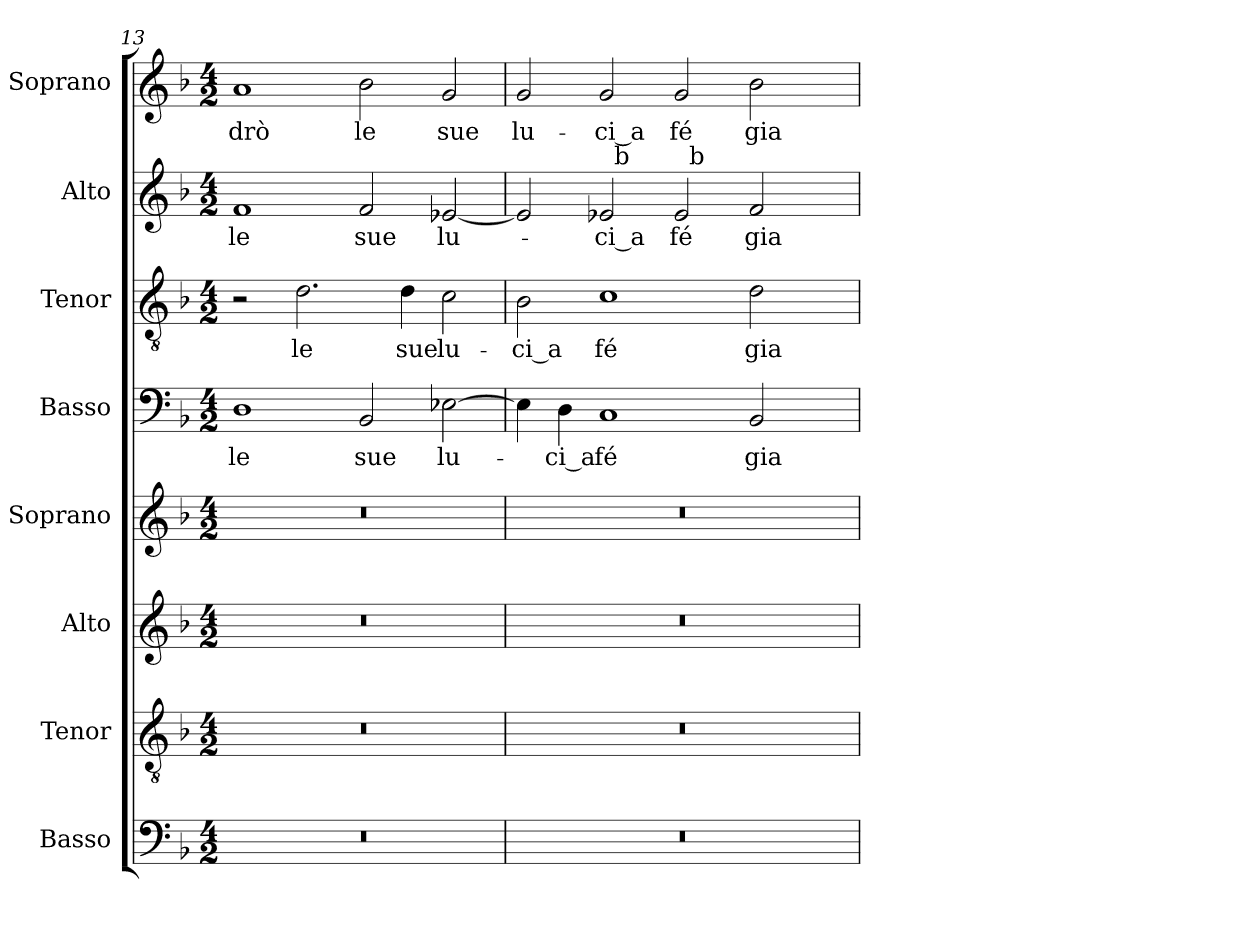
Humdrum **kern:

**kern	**kern	**kern	**kern	**kern	**text	**kern	**text	**kern	**text	**kern	**text
*part8	*part7	*part6	*part5	*part4	*part4	*part3	*part3	*part2	*part2	*part1	*part1
*staff8	*staff7	*staff6	*staff5	*staff4	*staff4	*staff3	*staff3	*staff2	*staff2	*staff1	*staff1
*I"Basso	*I"Tenor	*I"Alto	*I"Soprano	*I"Basso	*	*I"Tenor	*	*I"Alto	*	*I"Soprano	*
*	*I'T.	*I'A.	*I'Sop.	*	*	*I'T.	*	*I'A.	*	*I'Sop.	*
*clefF4	*clefGv2	*clefG2	*clefG2	*clefF4	*	*clefGv2	*	*clefG2	*	*clefG2	*
*	*ITrd7c12	*	*	*	*	*ITrd7c12	*	*	*	*	*
*k[b-]	*k[b-]	*k[b-]	*k[b-]	*k[b-]	*	*k[b-]	*	*k[b-]	*	*k[b-]	*
*F:	*F:	*F:	*F:	*F:	*	*F:	*	*F:	*	*F:	*
*M4/2	*M4/2	*M4/2	*M4/2	*M4/2	*	*M4/2	*	*M4/2	*	*M4/2	*
=13	=13	=13	=13	=13	=13	=13	=13	=13	=13	=13	=13
!LO:N:vis=1	!LO:N:vis=1	!LO:N:vis=1	!LO:N:vis=1	!	!	!	!	!	!	!	!
!	!	!	!	!	!LO:LY:b:color=#000000	!	!	!	!	!	!
!	!	!	!	!	!	!	!	!	!LO:LY:b:color=#000000	!	!
!	!	!	!	!	!	!	!	!	!	!	!LO:LY:b:color=#000000
0r	0r	0r	0r	1Di	le	2r	.	1fi	le	1ai	-drò
!	!	!	!	!	!	!	!LO:LY:b:color=#000000	!	!	!	!
.	.	.	.	.	.	2.Di\	le	.	.	.	.
!	!	!	!	!	!LO:LY:b:color=#000000	!	!	!	!	!	!
!	!	!	!	!	!	!	!	!	!LO:LY:b:color=#000000	!	!
!	!	!	!	!	!	!	!	!	!	!	!LO:LY:b:color=#000000
.	.	.	.	2BB-i/	sue	.	.	2fi/	sue	2b-i\	le
!	!	!	!	!	!	!	!LO:LY:b:color=#000000	!	!	!	!
.	.	.	.	.	.	4Di\	sue	.	.	.	.
!	!	!	!	!	!LO:LY:b:color=#000000	!	!	!	!	!	!
!	!	!	!	!	!	!	!LO:LY:b:color=#000000	!	!	!	!
!	!	!	!	!	!	!	!	!	!LO:LY:b:color=#000000	!	!
!	!	!	!	!	!	!	!	!	!	!	!LO:LY:b:color=#000000
.	.	.	.	[2E-Xi\	lu-	2Ci\	lu-	[2e-Xi/	lu-	2gi/	sue
=14	=14	=14	=14	=14	=14	=14	=14	=14	=14	=14	=14
!LO:N:vis=1	!LO:N:vis=1	!LO:N:vis=1	!LO:N:vis=1	!	!	!	!	!	!	!	!
!	!	!	!	!	!	!	!LO:LY:b:color=#000000	!	!	!	!
!	!	!	!	!	!	!	!	!	!	!	!LO:LY:b:color=#000000
*	*	*	*	*	*	*	*	*^	*	*	*
*	*	*	*	*	*	*	*	*	*^	*	*	*
0r	0r	0r	0r	4E-i\]	.	2BB-i\	-ci_a	2e-i/]	2ryy	1ryy	.	2gi/	lu-
!	!	!	!	!	!LO:LY:b:color=#000000	!	!	!	!	!	!	!	!
.	.	.	.	4Di\	-ci_a	.	.	.	.	.	.	.	.
!	!	!	!	!	!LO:LY:b:color=#000000	!	!	!	!	!	!	!	!
!	!	!	!	!	!	!	!LO:LY:b:color=#000000	!	!	!	!	!	!
!	!	!	!	!	!	!	!	!	!	!	!LO:LY:b:color=#000000	!	!
!	!	!	!	!	!	!	!	!	!	!	!	!	!LO:LY:b:color=#000000
.	.	.	.	1Ci	fé	1Ci	fé	2e-i/	32ryy	.	-ci_a	2gi/	-ci_a
.	.	.	.	.	.	.	.	.	256ryy	.	.	.	.
!	!	!	!	!	!	!	!	!	!LO:TX:a:t=b	!	!	!	!
.	.	.	.	.	.	.	.	.	1ryy	.	.	.	.
!	!	!	!	!	!	!	!	!	!	!	!LO:LY:b:color=#000000	!	!
!	!	!	!	!	!	!	!	!	!	!	!	!	!LO:LY:b:color=#000000
.	.	.	.	.	.	.	.	2e-i/	.	32ryy	fé	2gi/	fé
.	.	.	.	.	.	.	.	.	.	256ryy	.	.	.
!	!	!	!	!	!	!	!	!	!	!LO:TX:a:t=b	!	!	!
.	.	.	.	.	.	.	.	.	.	2ryy	.	.	.
!	!	!	!	!	!LO:LY:b:color=#000000	!	!	!	!	!	!	!	!
!	!	!	!	!	!	!	!LO:LY:b:color=#000000	!	!	!	!	!	!
!	!	!	!	!	!	!	!	!	!	!	!LO:LY:b:color=#000000	!	!
!	!	!	!	!	!	!	!	!	!	!	!	!	!LO:LY:b:color=#000000
.	.	.	.	2BB-i/	gia-	2Di\	gia-	2fi/	.	.	gia-	2b-i\	gia-
.	.	.	.	.	.	.	.	.	4ryy	4ryy	.	.	.
.	.	.	.	.	.	.	.	.	8ryy	8ryy	.	.	.
.	.	.	.	.	.	.	.	.	16ryy	16ryy	.	.	.
.	.	.	.	.	.	.	.	.	64..ryy	64..ryy	.	.	.
*	*	*	*	*	*	*	*	*v	*v	*v	*	*	*
=	=	=	=	=	=	=	=	=	=	=	=
*-	*-	*-	*-	*-	*-	*-	*-	*-	*-	*-	*-
